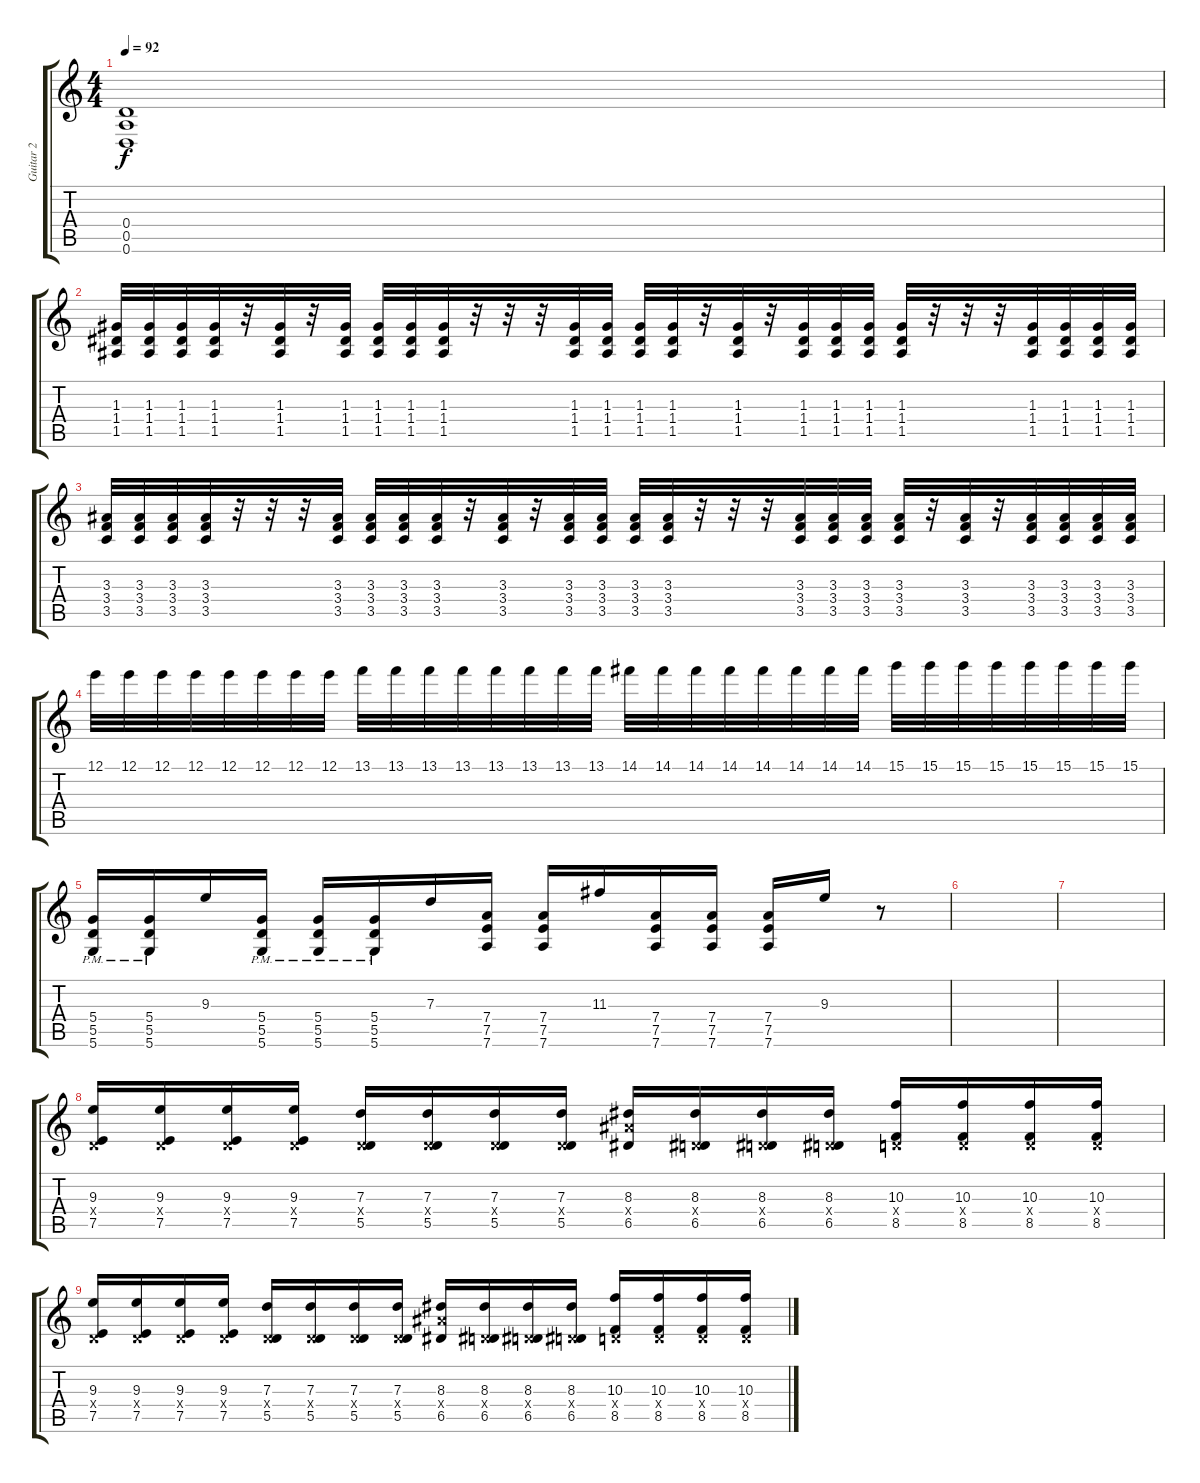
\track ("Guitar 2" "Guitar 2") {instrument overdrivenguitar}
\staff {score tabs}
\tuning (E4 B3 G3 D3 A2 D2) {hide}
\ts (4 4)
\tempo 92
\clef g2
\ks c
(0.4 0.5 0.6).1{dy f} |
(1.3 1.4 1.5).32 (1.3 1.4 1.5).32 (1.3 1.4 1.5).32 (1.3 1.4 1.5).32 r.32 (1.3 1.4 1.5).32 r.32 (1.3 1.4 1.5).32 (1.3 1.4 1.5).32 (1.3 1.4 1.5).32 (1.3 1.4 1.5).32 r.32 r.32 r.32 (1.3 1.4 1.5).32 (1.3 1.4 1.5).32 (1.3 1.4 1.5).32 (1.3 1.4 1.5).32 r.32 (1.3 1.4 1.5).32 r.32 (1.3 1.4 1.5).32 (1.3 1.4 1.5).32 (1.3 1.4 1.5).32 (1.3 1.4 1.5).32 r.32 r.32 r.32 (1.3 1.4 1.5).32 (1.3 1.4 1.5).32 (1.3 1.4 1.5).32 (1.3 1.4 1.5).32 |
(3.3 3.4 3.5).32 (3.3 3.4 3.5).32 (3.3 3.4 3.5).32 (3.3 3.4 3.5).32 r.32 r.32 r.32 (3.3 3.4 3.5).32 (3.3 3.4 3.5).32 (3.3 3.4 3.5).32 (3.3 3.4 3.5).32 r.32 (3.3 3.4 3.5).32 r.32 (3.3 3.4 3.5).32 (3.3 3.4 3.5).32 (3.3 3.4 3.5).32 (3.3 3.4 3.5).32 r.32 r.32 r.32 (3.3 3.4 3.5).32 (3.3 3.4 3.5).32 (3.3 3.4 3.5).32 (3.3 3.4 3.5).32 r.32 (3.3 3.4 3.5).32 r.32 (3.3 3.4 3.5).32 (3.3 3.4 3.5).32 (3.3 3.4 3.5).32 (3.3 3.4 3.5).32 |
12.1.32 12.1.32 12.1.32 12.1.32 12.1.32 12.1.32 12.1.32 12.1.32 13.1.32 13.1.32 13.1.32 13.1.32 13.1.32 13.1.32 13.1.32 13.1.32 14.1.32 14.1.32 14.1.32 14.1.32 14.1.32 14.1.32 14.1.32 14.1.32 15.1.32 15.1.32 15.1.32 15.1.32 15.1.32 15.1.32 15.1.32 15.1.32 |
(5.4{pm} 5.5{pm} 5.6{pm}).16 (5.4 5.5 5.6{pm}).16 9.3.16 (5.4 5.5 5.6{pm}).16 (5.4 5.5 5.6{pm}).16 (5.4 5.5 5.6{pm}).16 7.3.16 (7.4 7.5 7.6).16 (7.4 7.5 7.6).16 11.3.16 (7.4 7.5 7.6).16 (7.4 7.5 7.6).16 (7.4 7.5 7.6).16 9.3.16 r.8 |
|
|
(9.3 0.4{x} 7.5).16 (9.3 0.4{x} 7.5).16 (9.3 0.4{x} 7.5).16 (9.3 0.4{x} 7.5).16 (7.3 0.4{x} 5.5).16 (7.3 0.4{x} 5.5).16 (7.3 0.4{x} 5.5).16 (7.3 0.4{x} 5.5).16 (8.3 8.4{x} 6.5).16 (8.3 0.4{x} 6.5).16 (8.3 0.4{x} 6.5).16 (8.3 0.4{x} 6.5).16 (10.3 0.4{x} 8.5).16 (10.3 0.4{x} 8.5).16 (10.3 0.4{x} 8.5).16 (10.3 0.4{x} 8.5).16 |
(9.3 0.4{x} 7.5).16 (9.3 0.4{x} 7.5).16 (9.3 0.4{x} 7.5).16 (9.3 0.4{x} 7.5).16 (7.3 0.4{x} 5.5).16 (7.3 0.4{x} 5.5).16 (7.3 0.4{x} 5.5).16 (7.3 0.4{x} 5.5).16 (8.3 8.4{x} 6.5).16 (8.3 0.4{x} 6.5).16 (8.3 0.4{x} 6.5).16 (8.3 0.4{x} 6.5).16 (10.3 0.4{x} 8.5).16 (10.3 0.4{x} 8.5).16 (10.3 0.4{x} 8.5).16 (10.3 0.4{x} 8.5).16
